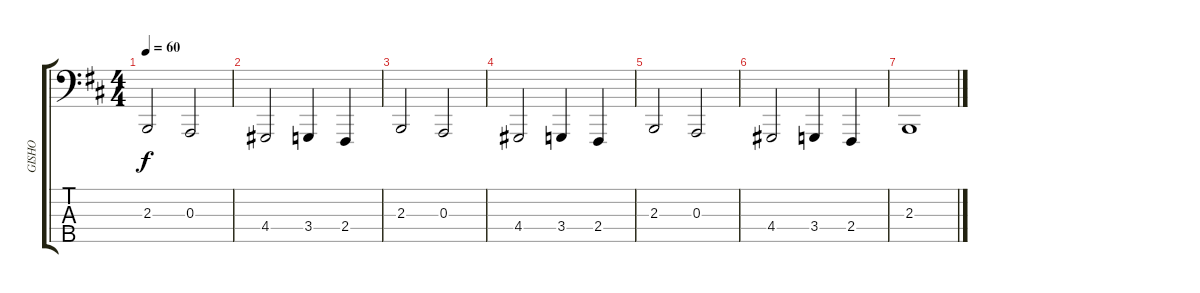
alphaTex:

\track ("GISHO" "GISHO") {instrument electricpiano2}
\staff {score tabs}
\tuning (G2 D2 A1 E1 B0) {hide}
\ts (4 4)
\tempo 60
\clef f4
\ks d
2.3.2{dy f} 0.3.2 |
4.4.2 3.4.4 2.4.4 |
2.3.2 0.3.2 |
4.4.2 3.4.4 2.4.4 |
2.3.2 0.3.2 |
4.4.2 3.4.4 2.4.4 |
2.3.1
